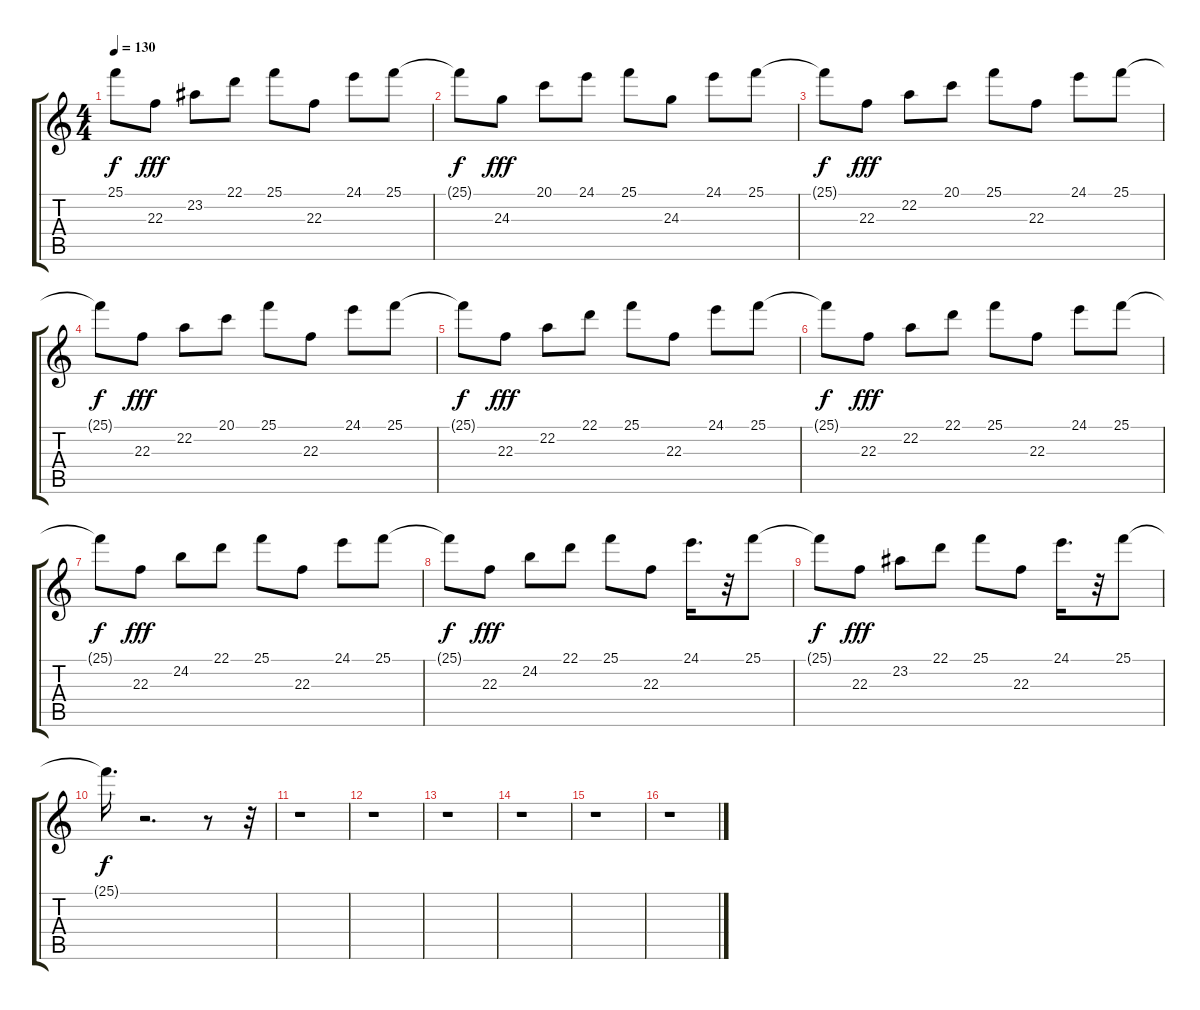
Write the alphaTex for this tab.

\track "" {instrument lead2sawtooth}
\staff {score tabs}
\tuning (E4 B3 G3 D3 A2 E2) {hide}
\ts (4 4)
\tempo 130
\clef g2
\ks c
25.1{t}.8{dy f} 22.3.8{dy fff} 23.2.8 22.1.8 25.1.8 22.3.8 24.1.8 25.1.8 |
25.1{t}.8{dy f} 24.3.8{dy fff} 20.1.8 24.1.8 25.1.8 24.3.8 24.1.8 25.1.8 |
25.1{t}.8{dy f} 22.3.8{dy fff} 22.2.8 20.1.8 25.1.8 22.3.8 24.1.8 25.1.8 |
25.1{t}.8{dy f} 22.3.8{dy fff} 22.2.8 20.1.8 25.1.8 22.3.8 24.1.8 25.1.8 |
25.1{t}.8{dy f} 22.3.8{dy fff} 22.2.8 22.1.8 25.1.8 22.3.8 24.1.8 25.1.8 |
25.1{t}.8{dy f} 22.3.8{dy fff} 22.2.8 22.1.8 25.1.8 22.3.8 24.1.8 25.1.8 |
25.1{t}.8{dy f} 22.3.8{dy fff} 24.2.8 22.1.8 25.1.8 22.3.8 24.1.8 25.1.8 |
25.1{t}.8{dy f} 22.3.8{dy fff} 24.2.8 22.1.8 25.1.8 22.3.8 24.1.16{d} r.32 25.1.8 |
25.1{t}.8{dy f} 22.3.8{dy fff} 23.2.8 22.1.8 25.1.8 22.3.8 24.1.16{d} r.32 25.1.8 |
25.1{t}.16{d dy f} r.2{d} r.8 r.32 |
r.1 |
r.1 |
r.1 |
r.1 |
r.1 |
r.1
